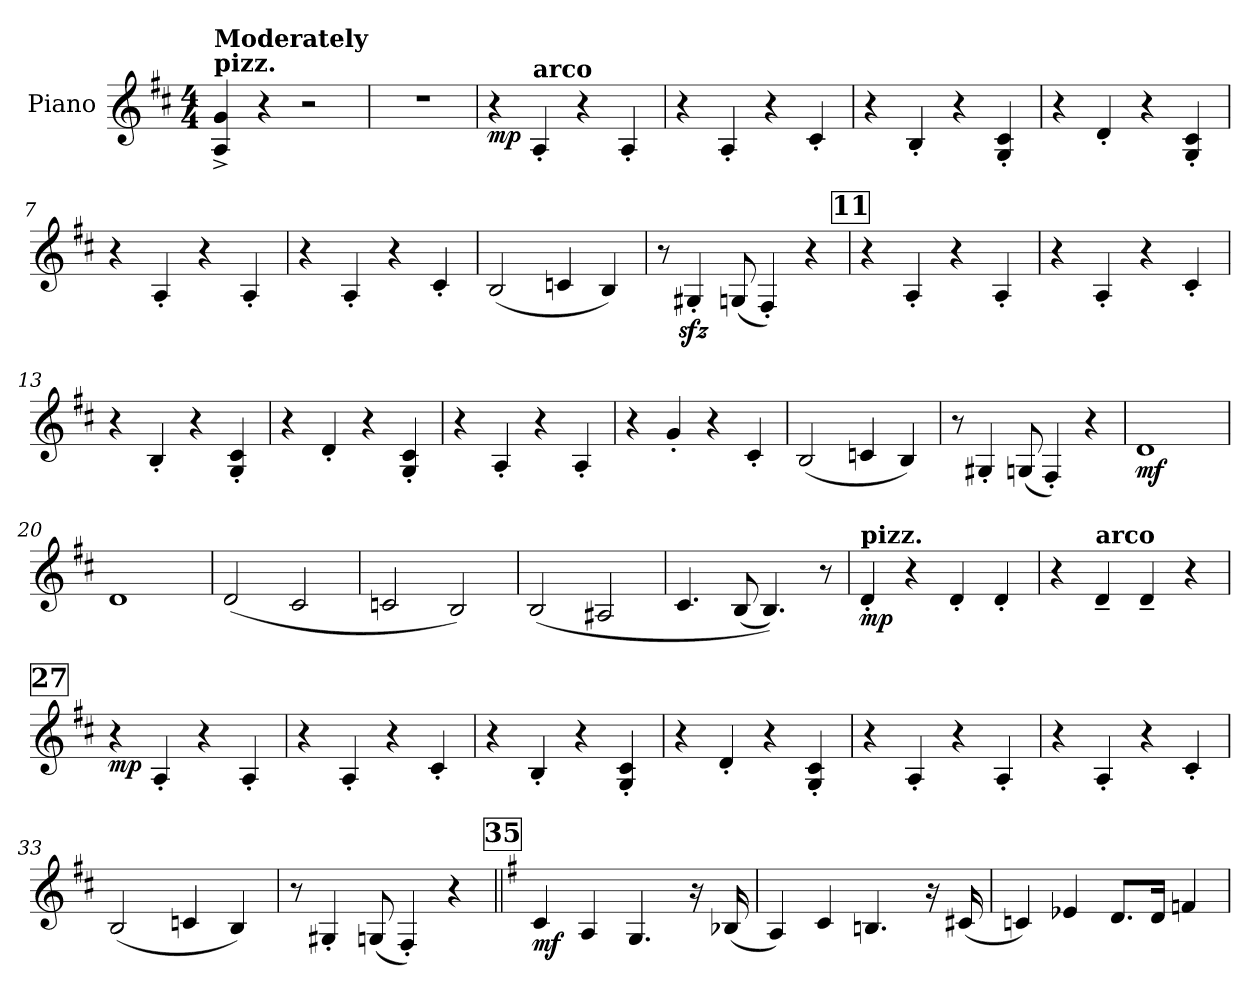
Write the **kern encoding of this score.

**kern	**dynam
*part1	*part1
*staff1	*staff1
*I"Piano	*
*I'Pno.	*
*clefG2	*
*k[f#c#]	*
*M4/4	*
=1	=1
!LO:TX:a:B:t=pizz.	!
!LO:TX:a:B:t=Moderately	!
4A/^ 4g/^	.
4r	.
2r	.
=2	=2
1r	.
=3	=3
!	!LO:DY:b
4r	mp
!LO:TX:a:B:t=arco	!
4A'/	.
4r	.
4A'/	.
=4	=4
4r	.
4A'/	.
4r	.
4c#'/	.
=5	=5
4r	.
4B'/	.
4r	.
4G/' 4c#/'	.
=6	=6
4r	.
4d'/	.
4r	.
4G/' 4c#/'	.
=7	=7
4r	.
4A'/	.
4r	.
4A'/	.
=8	=8
4r	.
4A'/	.
4r	.
4c#'/	.
=9	=9
(2B/	.
4cn/	.
4B/)	.
!!LO:LB:g=z
=10	=10
8r	.
4G#Xzz>'/	.
(8Gn/	.
4F#'/)	.
4r	.
!!LO:REH:place=s1:a:B:t=11
=11	=11
4r	.
4A'/	.
4r	.
4A'/	.
=12	=12
4r	.
4A'/	.
4r	.
4c#'/	.
=13	=13
4r	.
4B'/	.
4r	.
4G/' 4c#/'	.
=14	=14
4r	.
4d'/	.
4r	.
4G/' 4c#/'	.
=15	=15
4r	.
4A'/	.
4r	.
4A'/	.
=16	=16
4r	.
4g'/	.
4r	.
4c#'/	.
=17	=17
(2B/	.
4cn/	.
4B/)	.
!!LO:LB:g=z
=18	=18
8r	.
4G#X'/	.
(8Gn/	.
4F#'/)	.
4r	.
=19	=19
!	!LO:DY:b
1d	mf
=20	=20
1d	.
=21	=21
(2d/	.
2c#/	.
=22	=22
2cn/	.
2B/)	.
=23	=23
(2B/	.
2A#X/	.
=24	=24
4.c#/	.
(8B/	.
4.B/))	.
8r	.
=25	=25
!LO:TX:a:B:t=pizz.	!
!	!LO:DY:b
4d'/	mp
4r	.
4d'/	.
4d'/	.
=26	=26
4r	.
!LO:TX:a:B:t=arco	!
4d~/	.
4d~/	.
4r	.
!!LO:LB:g=z
!!LO:REH:place=s1:a:B:t=27
=27	=27
!	!LO:DY:b
4r	mp
4A'/	.
4r	.
4A'/	.
=28	=28
4r	.
4A'/	.
4r	.
4c#'/	.
=29	=29
4r	.
4B'/	.
4r	.
4G/' 4c#/'	.
=30	=30
4r	.
4d'/	.
4r	.
4G/' 4c#/'	.
=31	=31
4r	.
4A'/	.
4r	.
4A'/	.
=32	=32
4r	.
4A'/	.
4r	.
4c#'/	.
=33	=33
(2B/	.
4cn/	.
4B/)	.
=34	=34
8r	.
4G#X'/	.
(8Gn/	.
4F#'/)	.
4r	.
!!LO:LB:g=z
!!LO:REH:place=s1:a:B:t=35
=35||	=35||
*k[f#]	*
!	!LO:DY:b
4c/	mf
4A/	.
4.G/	.
16r	.
(16B-X/	.
=36	=36
4A/)	.
4c/	.
4.Bn/	.
16r	.
(16c#X/	.
=37	=37
4cn/)	.
4e-X/	.
8.d/L	.
16d/Jk	.
4fn/	.
=	=
*-	*-
